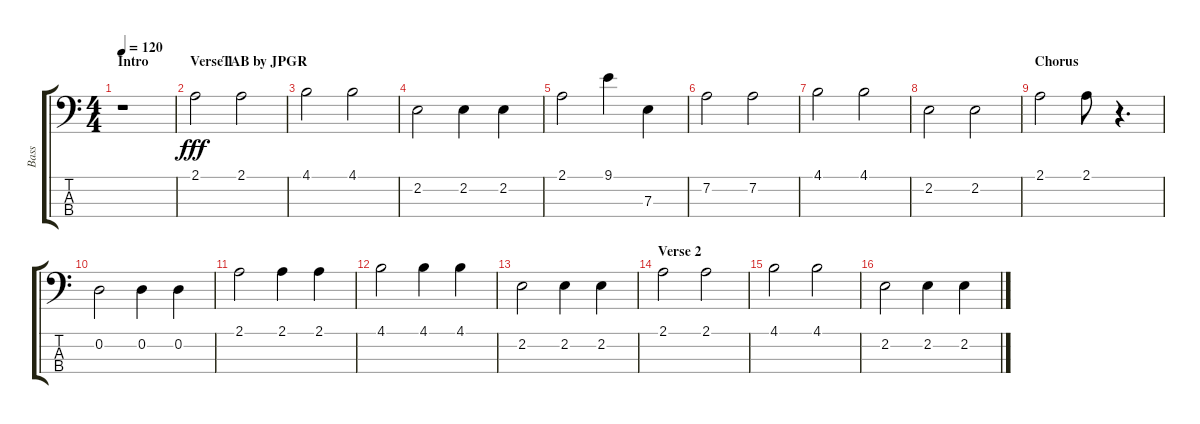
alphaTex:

\track ("Bass" "Bass") {instrument electricbassfinger}
\staff {score tabs}
\tuning (G2 D2 A1 E1) {hide}
\ts (4 4)
\section ("" "Intro                     TAB by JPGR")
\tempo 120
\clef f4
\ks c
r.1{dy fff instrument electricbassfinger} |
\section ("" "Verse 1")
2.1.2 2.1.2 |
4.1.2 4.1.2 |
2.2.2 2.2.4 2.2.4 |
2.1.2 9.1.4 7.3.4 |
7.2.2 7.2.2 |
4.1.2 4.1.2 |
2.2.2 2.2.2 |
\section ("" "Chorus")
2.1.2 2.1.8 r.4{d} |
0.2.2 0.2.4 0.2.4 |
2.1.2 2.1.4 2.1.4 |
4.1.2 4.1.4 4.1.4 |
2.2.2 2.2.4 2.2.4 |
\section ("" "Verse 2")
2.1.2 2.1.2 |
4.1.2 4.1.2 |
2.2.2 2.2.4 2.2.4
